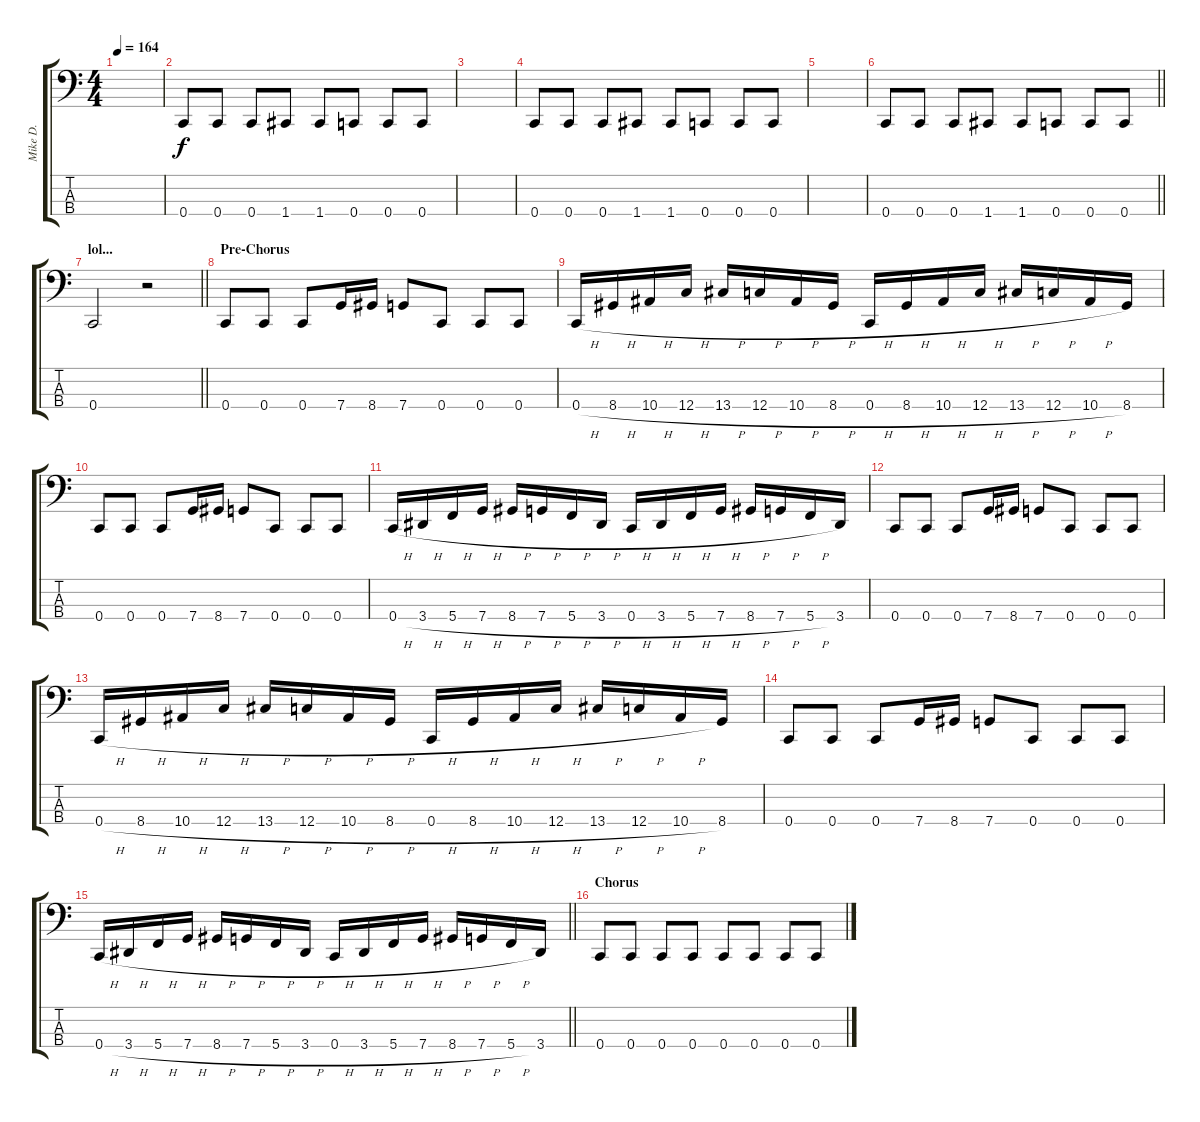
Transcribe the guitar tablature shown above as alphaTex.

\track ("Mike D." "Mike D.") {instrument electricbassfinger}
\staff {score tabs}
\tuning (F2 C2 G1 C1) {hide}
\ts (4 4)
\tempo 164
\clef f4
\ks c
|
0.4.8 0.4.8 0.4.8 1.4.8 1.4.8 0.4.8 0.4.8 0.4.8 |
|
0.4.8 0.4.8 0.4.8 1.4.8 1.4.8 0.4.8 0.4.8 0.4.8 |
|
\barLineRight lightlight
0.4.8 0.4.8 0.4.8 1.4.8 1.4.8 0.4.8 0.4.8 0.4.8 |
\section ("" "lol...")
\barLineRight lightlight
0.4.2 r.2 |
\section ("" "Pre-Chorus")
0.4.8 0.4.8 0.4.8 7.4.16 8.4.16 7.4.8 0.4.8 0.4.8 0.4.8 |
0.4{h}.16 8.4{h}.16 10.4{h}.16 12.4{h}.16 13.4{h}.16 12.4{h}.16 10.4{h}.16 8.4{h}.16 0.4{h}.16 8.4{h}.16 10.4{h}.16 12.4{h}.16 13.4{h}.16 12.4{h}.16 10.4{h}.16 8.4.16 |
0.4.8 0.4.8 0.4.8 7.4.16 8.4.16 7.4.8 0.4.8 0.4.8 0.4.8 |
0.4{h}.16 3.4{h}.16 5.4{h}.16 7.4{h}.16 8.4{h}.16 7.4{h}.16 5.4{h}.16 3.4{h}.16 0.4{h}.16 3.4{h}.16 5.4{h}.16 7.4{h}.16 8.4{h}.16 7.4{h}.16 5.4{h}.16 3.4.16 |
0.4.8 0.4.8 0.4.8 7.4.16 8.4.16 7.4.8 0.4.8 0.4.8 0.4.8 |
0.4{h}.16 8.4{h}.16 10.4{h}.16 12.4{h}.16 13.4{h}.16 12.4{h}.16 10.4{h}.16 8.4{h}.16 0.4{h}.16 8.4{h}.16 10.4{h}.16 12.4{h}.16 13.4{h}.16 12.4{h}.16 10.4{h}.16 8.4.16 |
0.4.8 0.4.8 0.4.8 7.4.16 8.4.16 7.4.8 0.4.8 0.4.8 0.4.8 |
\barLineRight lightlight
0.4{h}.16 3.4{h}.16 5.4{h}.16 7.4{h}.16 8.4{h}.16 7.4{h}.16 5.4{h}.16 3.4{h}.16 0.4{h}.16 3.4{h}.16 5.4{h}.16 7.4{h}.16 8.4{h}.16 7.4{h}.16 5.4{h}.16 3.4.16 |
\section ("" "Chorus")
0.4.8 0.4.8 0.4.8 0.4.8 0.4.8 0.4.8 0.4.8 0.4.8
